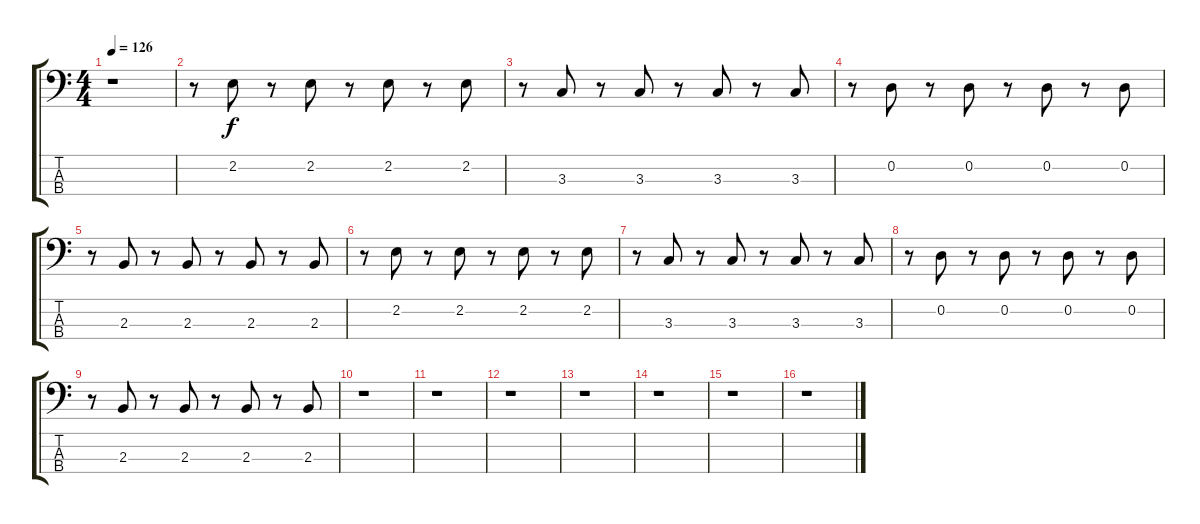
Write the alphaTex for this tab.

\track "" {instrument synthbass1}
\staff {score tabs}
\tuning (G2 D2 A1 E1) {hide}
\ts (4 4)
\tempo 126
\clef f4
\ks c
r.1{dy f} |
r.8 2.2.8 r.8 2.2.8 r.8 2.2.8 r.8 2.2.8 |
r.8 3.3.8 r.8 3.3.8 r.8 3.3.8 r.8 3.3.8 |
r.8 0.2.8 r.8 0.2.8 r.8 0.2.8 r.8 0.2.8 |
r.8 2.3.8 r.8 2.3.8 r.8 2.3.8 r.8 2.3.8 |
r.8 2.2.8 r.8 2.2.8 r.8 2.2.8 r.8 2.2.8 |
r.8 3.3.8 r.8 3.3.8 r.8 3.3.8 r.8 3.3.8 |
r.8 0.2.8 r.8 0.2.8 r.8 0.2.8 r.8 0.2.8 |
r.8 2.3.8 r.8 2.3.8 r.8 2.3.8 r.8 2.3.8 |
r.1 |
r.1 |
r.1 |
r.1 |
r.1 |
r.1 |
r.1
